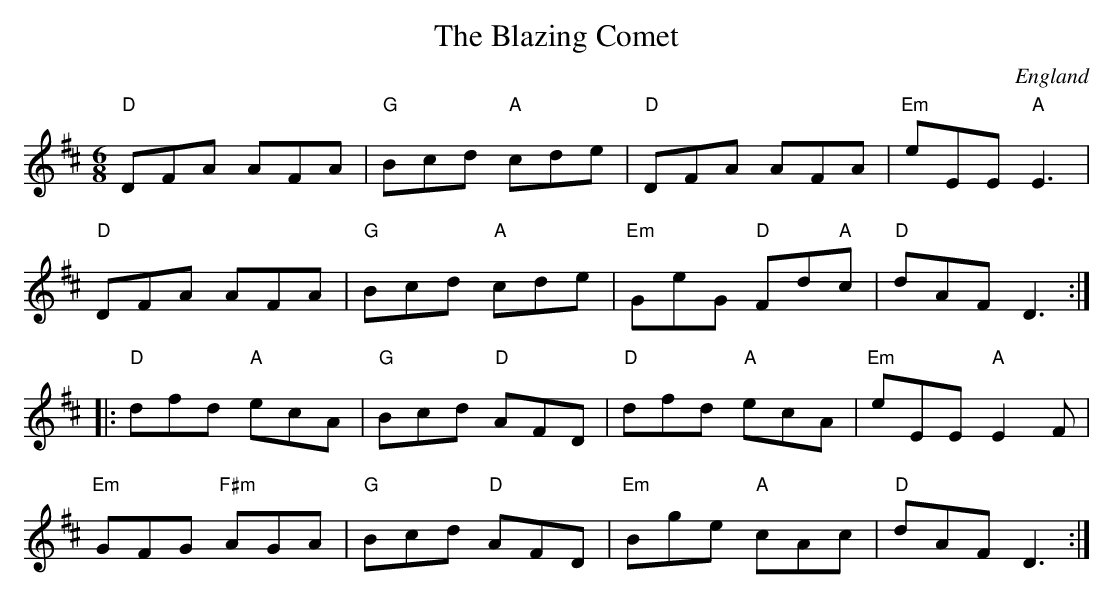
X:1
T:Blazing Comet, The
O:England
M:6/8
L:1/8
K:D
"D"DFA AFA|"G"Bcd "A"cde|"D"DFA AFA|"Em"eEE "A"E3|
"D"DFA AFA|"G"Bcd "A"cde|\
"Em"GeG "D"Fd"A"c|"D"dAF D3:|
|:"D"dfd "A"ecA|"G"Bcd "D"AFD|\
"D"dfd "A"ecA|"Em"eEE "A"E2 F|
"Em"GFG "F#m"AGA|"G"Bcd "D"AFD|\
"Em"Bge "A"cAc|"D"dAF D3:|
